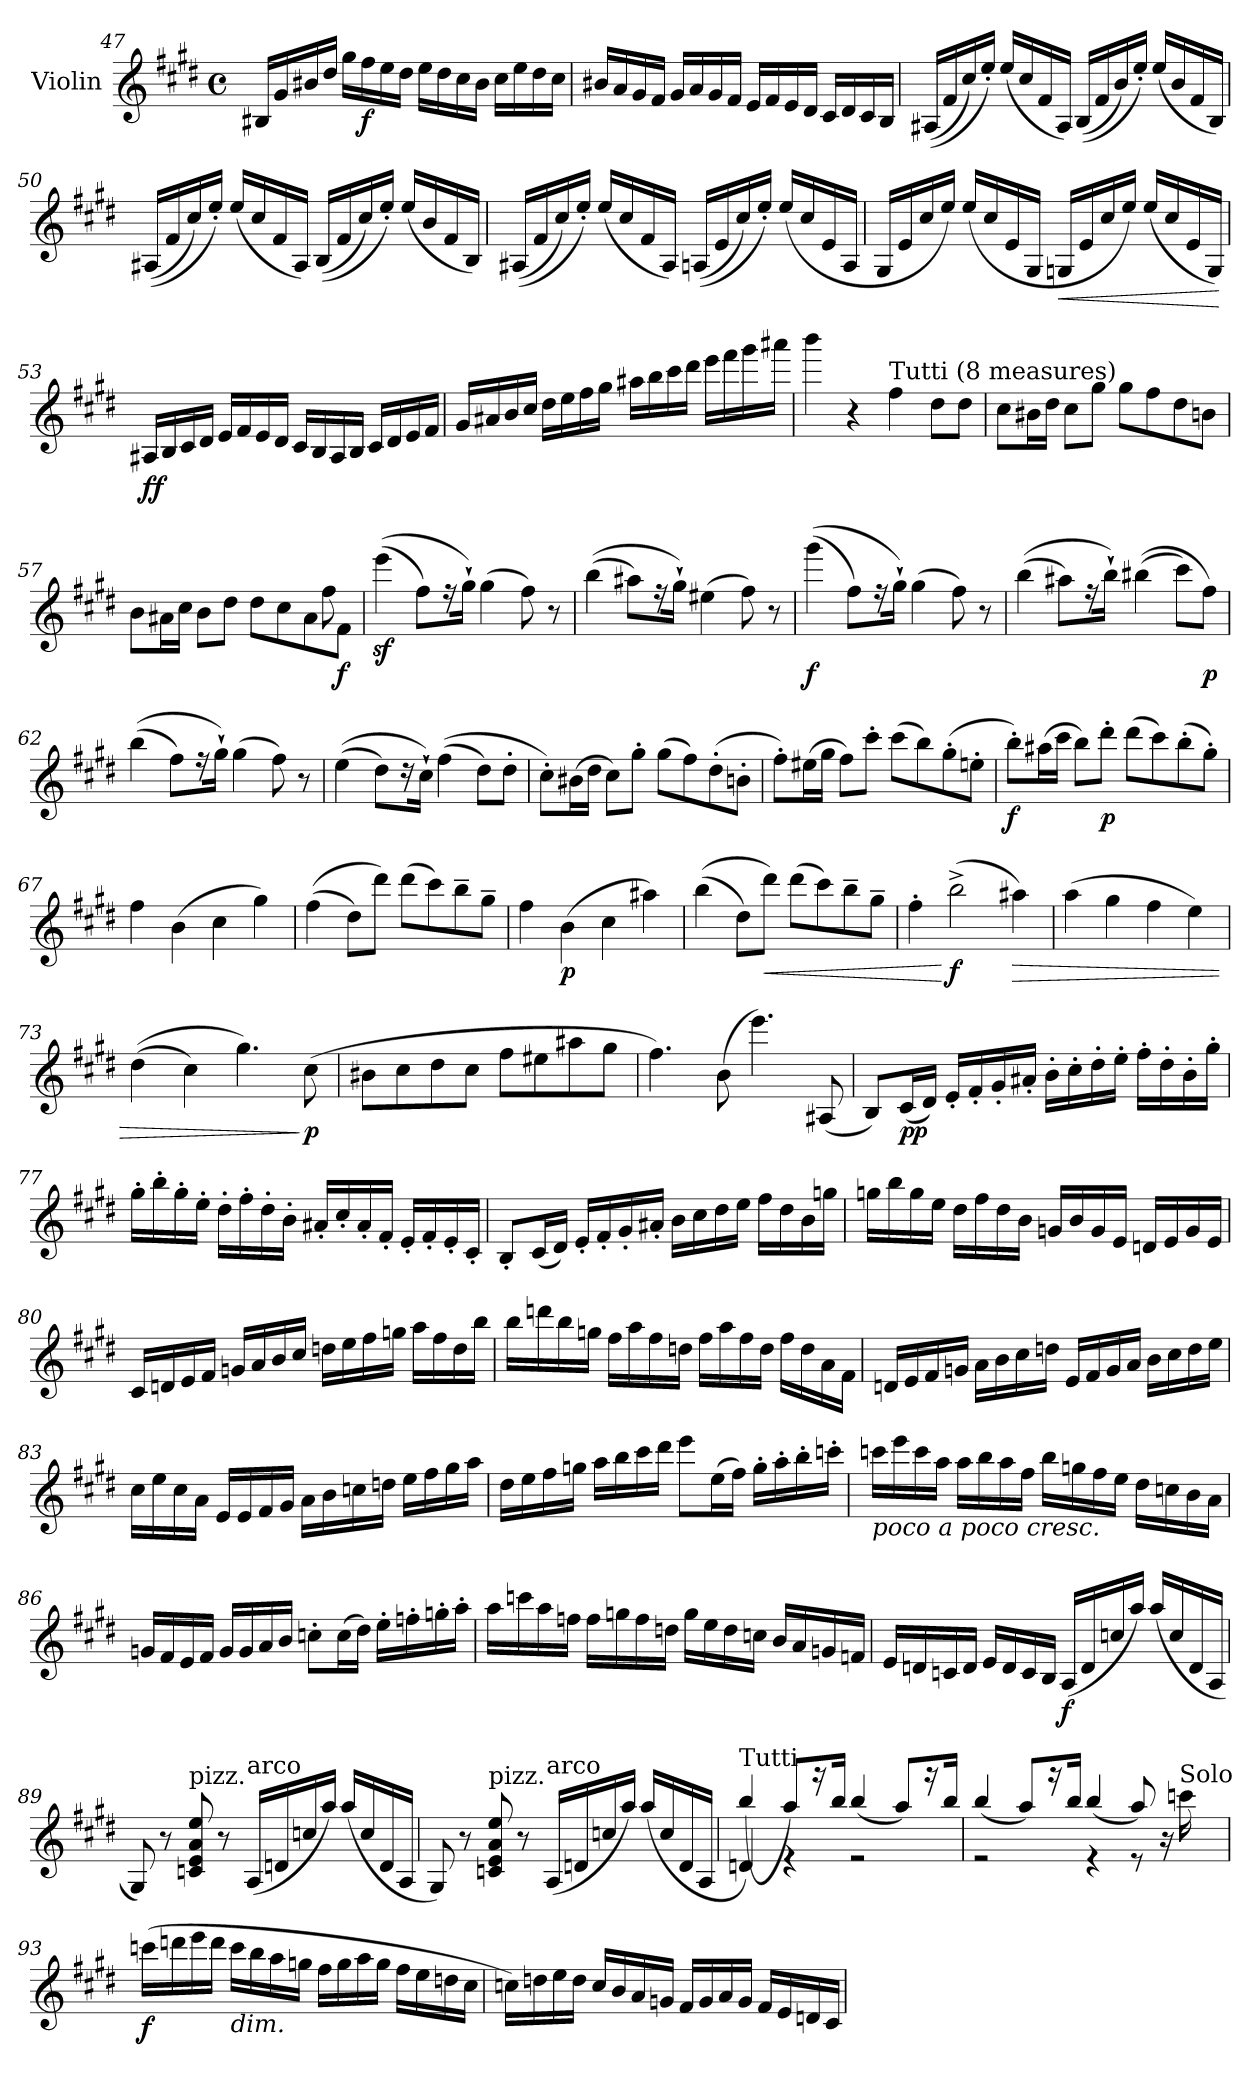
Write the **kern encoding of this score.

**kern	**dynam
*part1	*part1
*staff1	*staff1
*I"Violin	*
*I'Vln.	*
*clefG2	*
*k[f#c#g#d#]	*
*M4/4	*
*met(c)	*
=47	=47
16B#X/LL	.
16g#/	.
16b#X/	.
16dd#/JJ	.
16gg#\LL	.
!	!LO:DY:b
16ff#\	f
16ee\	.
16dd#\JJ	.
16ee\LL	.
16dd#\	.
16cc#\	.
16b#\JJ	.
16cc#\LL	.
16ee\	.
16dd#\	.
16cc#\JJ	.
!!LO:PB:g=z
=48	=48
16b#X/LL	.
16a/	.
16g#/	.
16f#/JJ	.
16g#/LL	.
16a/	.
16g#/	.
16f#/JJ	.
16e/LL	.
16f#/	.
16e/	.
16d#/JJ	.
16c#/LL	.
16d#/	.
16c#/	.
16B/JJ	.
=49	=49
(<(<16A#X/LL	.
16f#/	.
16cc#/)	.
16ee'/JJ)	.
(<16ee/LL	.
16cc#/	.
16f#/	.
16A#/JJ)	.
(<(<16B/LL	.
16f#/	.
16b/)	.
16ee'/JJ)	.
(<16ee/LL	.
16b/	.
16f#/	.
16B/JJ)	.
!!LO:LB:g=z
=50	=50
(<(<16A#X/LL	.
16f#/	.
16cc#/)	.
16ee'/JJ)	.
(<16ee/LL	.
16cc#/	.
16f#/	.
16A#/JJ)	.
(<(<16B/LL	.
16f#/	.
16cc#/)	.
16ee'/JJ)	.
(<16ee/LL	.
16b/	.
16f#/	.
16B/JJ)	.
=51	=51
(<(<16A#X/LL	.
16f#/	.
16cc#/)	.
16ee'/JJ)	.
(<16ee/LL	.
16cc#/	.
16f#/	.
16A#/JJ)	.
(<(<16An/LL	.
16e/	.
16cc#/)	.
16ee'/JJ)	.
(<16ee/LL	.
16cc#/	.
16e/	.
16A/JJ	.
!!LO:LB:g=z
=52	=52
16G#/LL	.
16e/	.
16cc#/	.
16ee/JJ)	.
(<16ee/LL	.
16cc#/	.
16e/	.
16G#/JJ	.
!	!LO:HP:b
16Gn/LL	<
16e/	.
16cc#/	.
16ee/JJ)	.
(<16ee/LL	.
16cc#/	.
16e/	.
16G/JJ)	.
.	[
=53	=53
!	!LO:DY:b
16A#X/LL	ff
16B/	.
16c#/	.
16d#/JJ	.
16e/LL	.
16f#/	.
16e/	.
16d#/JJ	.
16c#/LL	.
16B/	.
16A#/	.
16B/JJ	.
16c#/LL	.
16d#/	.
16e/	.
16f#/JJ	.
!!LO:LB:g=z
=54	=54
16g#/LL	.
16a#X/	.
16b/	.
16cc#/JJ	.
16dd#\LL	.
16ee\	.
16ff#\	.
16gg#\JJ	.
16aa#X\LL	.
16bb\	.
16ccc#\	.
16ddd#\JJ	.
16eee\LL	.
16fff#\	.
16ggg#\	.
16aaa#X\JJ	.
=55	=55
4bbb\	.
4r	.
!LO:TX:a:t=Tutti (8 measures)	!
4ff#!\	.
8dd#!\L	.
8dd#!\J	.
=56	=56
8cc#!\L	.
16b#X!\L	.
16dd#!\JJ	.
8cc#!\L	.
8gg#!\J	.
8gg#!\L	.
8ff#!\	.
8dd#!\	.
8bn!\J	.
=57	=57
*^	*
8b!\L	2..ryy	.
16a#X!\L	.	.
16cc#!\JJ	.	.
8b!\L	.	.
8dd#!\J	.	.
8dd#!\L	.	.
8cc#!\	.	.
8a#!\	.	.
!	!	!LO:DY:b
8f#!\J	8ff#\	f
*v	*v	*
!!LO:LB:g=z
=58	=58
(>(>4eeez<\	.
8ff#\L)	.
16rff	.
16gg#`\Jk)	.
(>4gg#\	.
8ff#\)	.
8r	.
=59	=59
(>(>4bb\	.
8aa#X\L)	.
16rff	.
16gg#`\Jk)	.
(>4ee#X\	.
8ff#\)	.
8r	.
=60	=60
!	!LO:DY:b
(>(>4ggg#\	f
8ff#\L)	.
16rff	.
16gg#`\Jk)	.
(>4gg#\	.
8ff#\)	.
8r	.
=61	=61
(>(>4bb\	.
8aa#X\L)	.
16rff	.
16bb`\Jk)	.
(>(>4bb#X\	.
8ccc#\L)	.
!	!LO:DY:b
8ff#\J)	p
=62	=62
(>(>4bb\	.
8ff#\L)	.
16rff	.
16gg#`\Jk)	.
(>4gg#\	.
8ff#\)	.
8r	.
!!LO:LB:g=z
=63	=63
(>(>4ee\	.
8dd#\L)	.
16rdd	.
16cc#`\Jk)	.
(>(>4ff#\	.
8dd#\L)	.
8dd#'\J	.
=64	=64
8cc#'\L)	.
(>16b#X\L	.
16dd#\JJ	.
8cc#\L)	.
8gg#'\J	.
(>8gg#\L	.
8ff#\)	.
(>8dd#'\	.
8bn'\J	.
=65	=65
8ff#'\L)	.
(>16ee#X\L	.
16gg#\JJ	.
8ff#\L)	.
8ccc#'\J	.
(>8ccc#\L	.
8bb\)	.
(>8gg#'\	.
8een'\J	.
=66	=66
!	!LO:DY:b
8bb'\L)	f
(>16aa#X\L	.
16ccc#\JJ	.
8bb\L)	.
!	!LO:DY:b
8ddd#'\J	p
(>8ddd#\L	.
8ccc#\)	.
(>8bb'\	.
8gg#'\J)	.
=67	=67
4ff#\	.
(>4b\	.
4cc#\	.
4gg#\)	.
!!LO:LB:g=z
=68	=68
(>(>4ff#\	.
8dd#\L)	.
8ddd#\J)	.
(>8ddd#\L	.
8ccc#\)	.
8bb~\	.
8gg#~\J	.
=69	=69
4ff#\	.
!	!LO:DY:b
(>4b\	p
4cc#\	.
4aa#X\)	.
=70	=70
(>(>4bb\	.
8dd#\L)	.
!	!LO:HP:b
8ddd#\J)	<
(>8ddd#\L	.
8ccc#\)	.
8bb~\	.
8gg#~\J	.
=71	=71
4ff#'\	.
!	!LO:DY:n=1:b
(>2bb^\	[ f
!	!LO:HP:b
4aa#X\)	>
=72	=72
(>4aa\	.
4gg#\	.
4ff#\	.
4ee\)	.
=73	=73
(>(>4dd#\	.
4cc#\)	.
4.gg#\)	.
!	!LO:DY:n=1:b
(>8cc#\	] p
=74	=74
8b#X\L	.
8cc#\	.
8dd#\	.
8cc#\J	.
8ff#\L	.
8ee#X\	.
8aa#X\	.
8gg#\J	.
!!LO:LB:g=z
=75	=75
4.ff#\)	.
(>8b\	.
4.eee\)	.
(<8A#X/	.
=76	=76
8B/L)	.
!	!LO:DY:b
(<16c#/L	pp
16d#/JJ)	.
16e'/LL	.
16f#'/	.
16g#'/	.
16a#X'/JJ	.
16b'\LL	.
16cc#'\	.
16dd#'\	.
16ee'\JJ	.
16ff#'\LL	.
16dd#'\	.
16b'\	.
16gg#'\JJ	.
=77	=77
16gg#'\LL	.
16bb'\	.
16gg#'\	.
16ee'\JJ	.
16dd#'\LL	.
16ff#'\	.
16dd#'\	.
16b'\JJ	.
16a#X'/LL	.
16cc#'/	.
16a#'/	.
16f#'/JJ	.
16e'/LL	.
16f#'/	.
16e'/	.
16c#'/JJ	.
!!LO:LB:g=z
=78	=78
8B'/L	.
(<16c#/L	.
16d#/JJ)	.
16e'/LL	.
16f#'/	.
16g#'/	.
16a#X'/JJ	.
16b\LL	.
16cc#\	.
16dd#\	.
16ee\JJ	.
16ff#\LL	.
16dd#\	.
16b\	.
16ggn\JJ	.
=79	=79
16ggn\LL	.
16bb\	.
16gg\	.
16ee\JJ	.
16dd#\LL	.
16ff#\	.
16dd#\	.
16b\JJ	.
16gn/LL	.
16b/	.
16g/	.
16e/JJ	.
16dn/LL	.
16e/	.
16g/	.
16e/JJ	.
!!LO:LB:g=z
=80	=80
16c#/LL	.
16dn/	.
16e/	.
16f#/JJ	.
16gn/LL	.
16a/	.
16b/	.
16cc#/JJ	.
16ddn\LL	.
16ee\	.
16ff#\	.
16ggn\JJ	.
16aa\LL	.
16ff#\	.
16dd\	.
16bb\JJ	.
=81	=81
16bb\LL	.
16dddn\	.
16bb\	.
16ggn\JJ	.
16ff#\LL	.
16aa\	.
16ff#\	.
16ddn\JJ	.
16ff#\LL	.
16aa\	.
16ff#\	.
16dd\JJ	.
16ff#\LL	.
16dd\	.
16a\	.
16f#\JJ	.
!!LO:PB:g=z
=82	=82
16dn/LL	.
16e/	.
16f#/	.
16gn/JJ	.
16a\LL	.
16b\	.
16cc#\	.
16ddn\JJ	.
16e/LL	.
16f#/	.
16g/	.
16a/JJ	.
16b\LL	.
16cc#\	.
16dd\	.
16ee\JJ	.
=83	=83
16cc#\LL	.
16ee\	.
16cc#\	.
16a\JJ	.
16e/LL	.
16e/	.
16f#/	.
16g#/JJ	.
16a\LL	.
16b\	.
16ccn\	.
16ddn\JJ	.
16ee\LL	.
16ff#\	.
16gg#\	.
16aa\JJ	.
!!LO:LB:g=z
=84	=84
16dd#\LL	.
16ee\	.
16ff#\	.
16ggn\JJ	.
16aa\LL	.
16bb\	.
16ccc#\	.
16ddd#\JJ	.
8eee\L	.
(>16ee\L	.
16ff#\JJ)	.
16gg'\LL	.
16aa'\	.
16bb'\	.
16cccn'\JJ	.
=85	=85
!LO:TX:b:i:t=poco a poco cresc.	!
16cccn\LL	.
16eee\	.
16ccc\	.
16aa\JJ	.
16aa\LL	.
16bb\	.
16aa\	.
16ff#\JJ	.
16bb\LL	.
16ggn\	.
16ff#\	.
16ee\JJ	.
16dd#\LL	.
16ccn\	.
16b\	.
16a\JJ	.
!!LO:LB:g=z
=86	=86
16gn/LL	.
16f#/	.
16e/	.
16f#/JJ	.
16g/LL	.
16g/	.
16a/	.
16b/JJ	.
8ccn'\L	.
(>16cc\L	.
16dd#\JJ)	.
16ee'\LL	.
16ffn'\	.
16ggn'\	.
16aa'\JJ	.
=87	=87
16aa\LL	.
16cccn\	.
16aa\	.
16ffn\JJ	.
16ff\LL	.
16ggn\	.
16ff\	.
16ddn\JJ	.
16gg\LL	.
16ee\	.
16dd\	.
16ccn\JJ	.
16b/LL	.
16a/	.
16gn/	.
16fn/JJ	.
!!LO:LB:g=z
=88	=88
16e/LL	.
16dn/	.
16cn/	.
16d/JJ	.
16e/LL	.
16d/	.
16c/	.
16B/JJ	.
!	!LO:DY:b
(<16A/LL	f
16d/	.
16ccn/	.
16aa/JJ)	.
(<16aa/LL	.
16cc/	.
16d/	.
16A/JJ	.
=89	=89
8G#/)	.
8r	.
!LO:TX:a:t=pizz.	!
8cn/ 8e/ 8a/ 8ee/	.
8r	.
!LO:TX:a:t=arco	!
(<16A/LL	.
16dn/	.
16ccn/	.
16aa/JJ)	.
(<16aa/LL	.
16cc/	.
16d/	.
16A/JJ	.
!!LO:LB:g=z
=90	=90
8G#/)	.
8r	.
!LO:TX:a:t=pizz.	!
8cn/ 8e/ 8a/ 8ee/	.
8r	.
!LO:TX:a:t=arco	!
(<16A/LL	.
16dn/	.
16ccn/	.
16aa/JJ)	.
(<16aa/LL	.
16cc/	.
16d/	.
16A/JJ	.
=91	=91
*^	*
!LO:TX:a:t=Tutti	!	!
4dn/)	(>4bb!/	.
4re	8aa!/L)	.
.	16rggg	.
.	16bb!/Jk	.
2re	(>4bb!/	.
.	8aa!/L)	.
.	16rggg	.
.	16bb!/Jk	.
=92	=92	=92
2re	(>4bb!/	.
.	8aa!/L)	.
.	16rggg	.
.	16bb!/Jk	.
4re	(>4bb!/	.
8re	8aa!/)	.
16r	8ryy	.
!LO:TX:a:t=Solo	!	!
16cccn\	.	.
*v	*v	*
!!LO:LB:g=z
=93	=93
!	!LO:DY:b
(>16cccn\LL	f
16dddn\	.
16eee\	.
16ddd\JJ	.
!LO:TX:b:i:t=dim.	!
16ccc\LL	.
16bb\	.
16aa\	.
16ggn\JJ	.
16ff#\LL	.
16gg\	.
16aa\	.
16gg\JJ	.
16ff#\LL	.
16ee\	.
16ddn\	.
16cc#\JJ	.
=94	=94
16ccn\LL)	.
16ddn\	.
16ee\	.
16dd\JJ	.
16cc/LL	.
16b/	.
16a/	.
16gn/JJ	.
16f#/LL	.
16g/	.
16a/	.
16g/JJ	.
16f#/LL	.
16e/	.
16dn/	.
16c#/JJ	.
=	=
*-	*-
